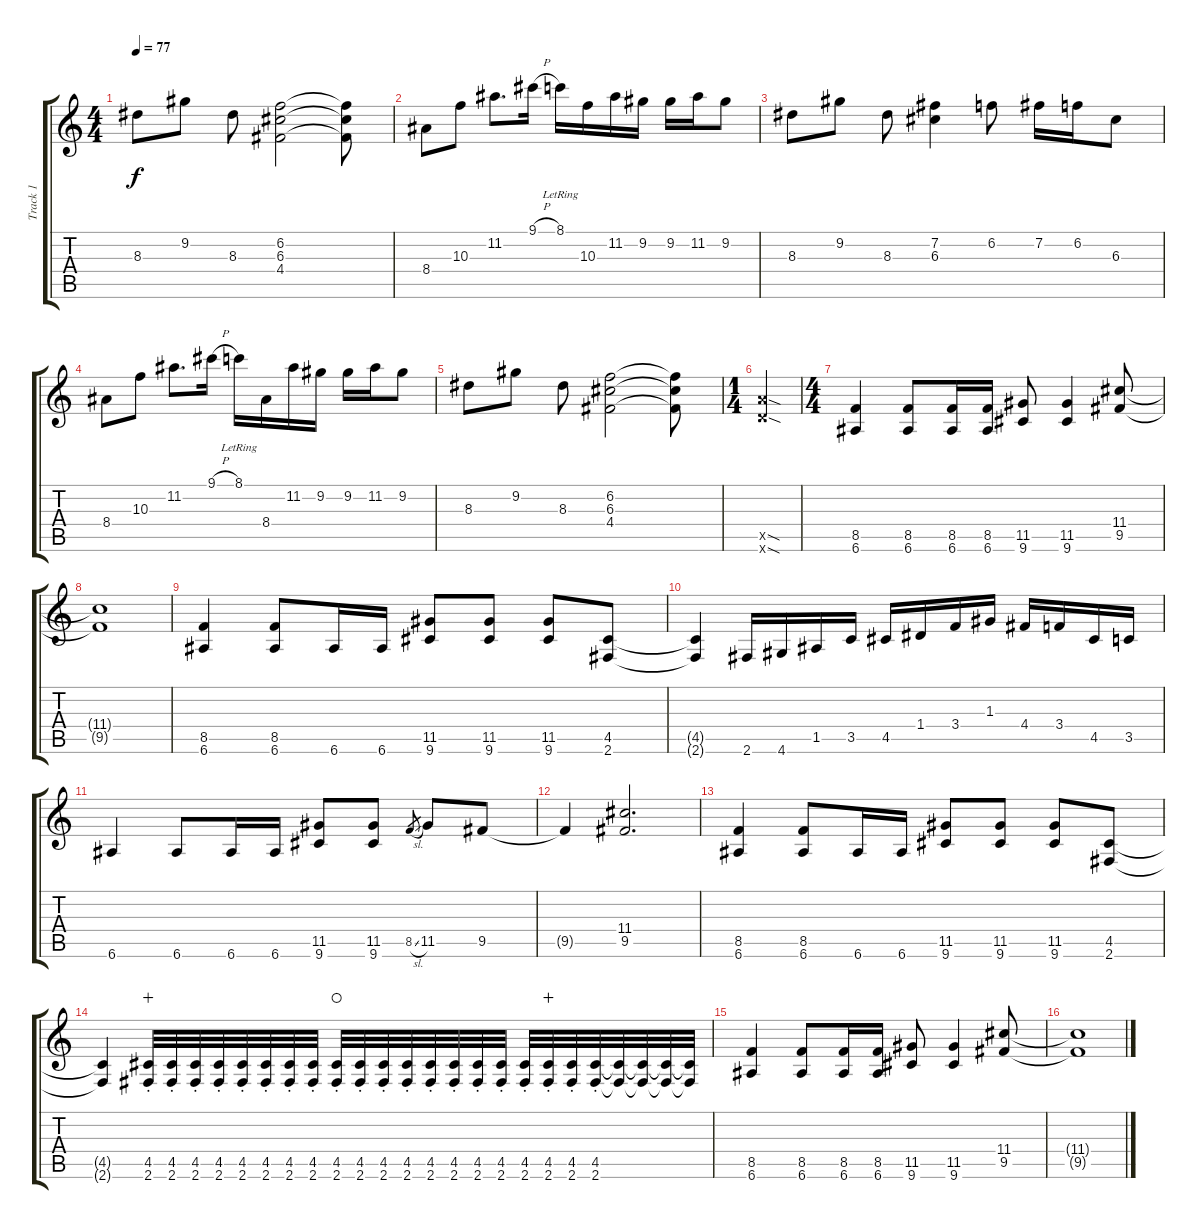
\track ("Track 1" "Track 1") {instrument electricguitarclean}
\staff {score tabs}
\tuning (E4 B3 G3 D3 A2 E2) {hide}
\ts (4 4)
\tempo 77
\clef g2
\ks c
8.3.8{dy f} 9.2.8 8.3.8 (6.2 6.3 4.4).2 (6.2{t} 6.3{t} 4.4{t}).8 |
8.4.8 10.3.8 11.2.8{d} 9.1{h}.16 8.1{lr}.16 10.3.16 11.2.16 9.2.16 9.2.16 11.2.16 9.2.8 |
8.3.8 9.2.8 8.3.8 (7.2 6.3).4 6.2.8 7.2.16 6.2.16 6.3.8 |
8.4.8 10.3.8 11.2.8{d} 9.1{h}.16 8.1{lr}.16 8.4.16 11.2.16 9.2.16 9.2.16 11.2.16 9.2.8 |
8.3.8 9.2.8 8.3.8 (6.2 6.3 4.4).2 (6.2{t} 6.3{t} 4.4{t}).8 |
\ts (1 4)
(12.5{sod x} 10.6{sod x}).4{instrument distortionguitar} |
\ts (4 4)
(8.5 6.6).4 (8.5 6.6).8 (8.5 6.6).16 (8.5 6.6).16 (11.5 9.6).8 (11.5 9.6).4 (11.4 9.5).8 |
(11.4{t} 9.5{t}).1 |
(8.5 6.6).4 (8.5 6.6).8 6.6.16 6.6.16 (11.5 9.6).8 (11.5 9.6).8 (11.5 9.6).8 (4.5 2.6).8 |
(4.5{t} 2.6{t}).4 2.6.16 4.6.16 1.5.16 3.5.16 4.5.16 1.4.16 3.4.16 1.3.16 4.4.16 3.4.16 4.5.16 3.5.16 |
6.6.4 6.6.8 6.6.16 6.6.16 (11.5 9.6).8 (11.5 9.6).8 8.5{sl}.8{gr} 11.5.8 9.5.8 |
9.5{t}.4 (11.4 9.5).2{d} |
(8.5 6.6).4 (8.5 6.6).8 6.6.16 6.6.16 (11.5 9.6).8 (11.5 9.6).8 (11.5 9.6).8 (4.5 2.6).8 |
(4.5{t} 2.6{t}).4 (4.5{st} 2.6{st}).32{wahc} (4.5{st} 2.6{st}).32 (4.5{st} 2.6{st}).32 (4.5{st} 2.6{st}).32 (4.5{st} 2.6{st}).32 (4.5{st} 2.6{st}).32 (4.5{st} 2.6{st}).32 (4.5{st} 2.6{st}).32 (4.5{st} 2.6{st}).32{waho} (4.5{st} 2.6{st}).32 (4.5{st} 2.6{st}).32 (4.5{st} 2.6{st}).32 (4.5{st} 2.6{st}).32 (4.5{st} 2.6{st}).32 (4.5{st} 2.6{st}).32 (4.5{st} 2.6{st}).32 (4.5{st} 2.6{st}).32 (4.5{st} 2.6{st}).32{wahc} (4.5{st} 2.6{st}).32 (4.5{st} 2.6{st}).32 (4.5{t} 2.6{t}).32 (4.5{t} 2.6{t}).32 (4.5{t} 2.6{t}).32 (4.5{t} 2.6{t}).32 |
(8.5 6.6).4 (8.5 6.6).8 (8.5 6.6).16 (8.5 6.6).16 (11.5 9.6).8 (11.5 9.6).4 (11.4 9.5).8 |
(11.4{t} 9.5{t}).1
